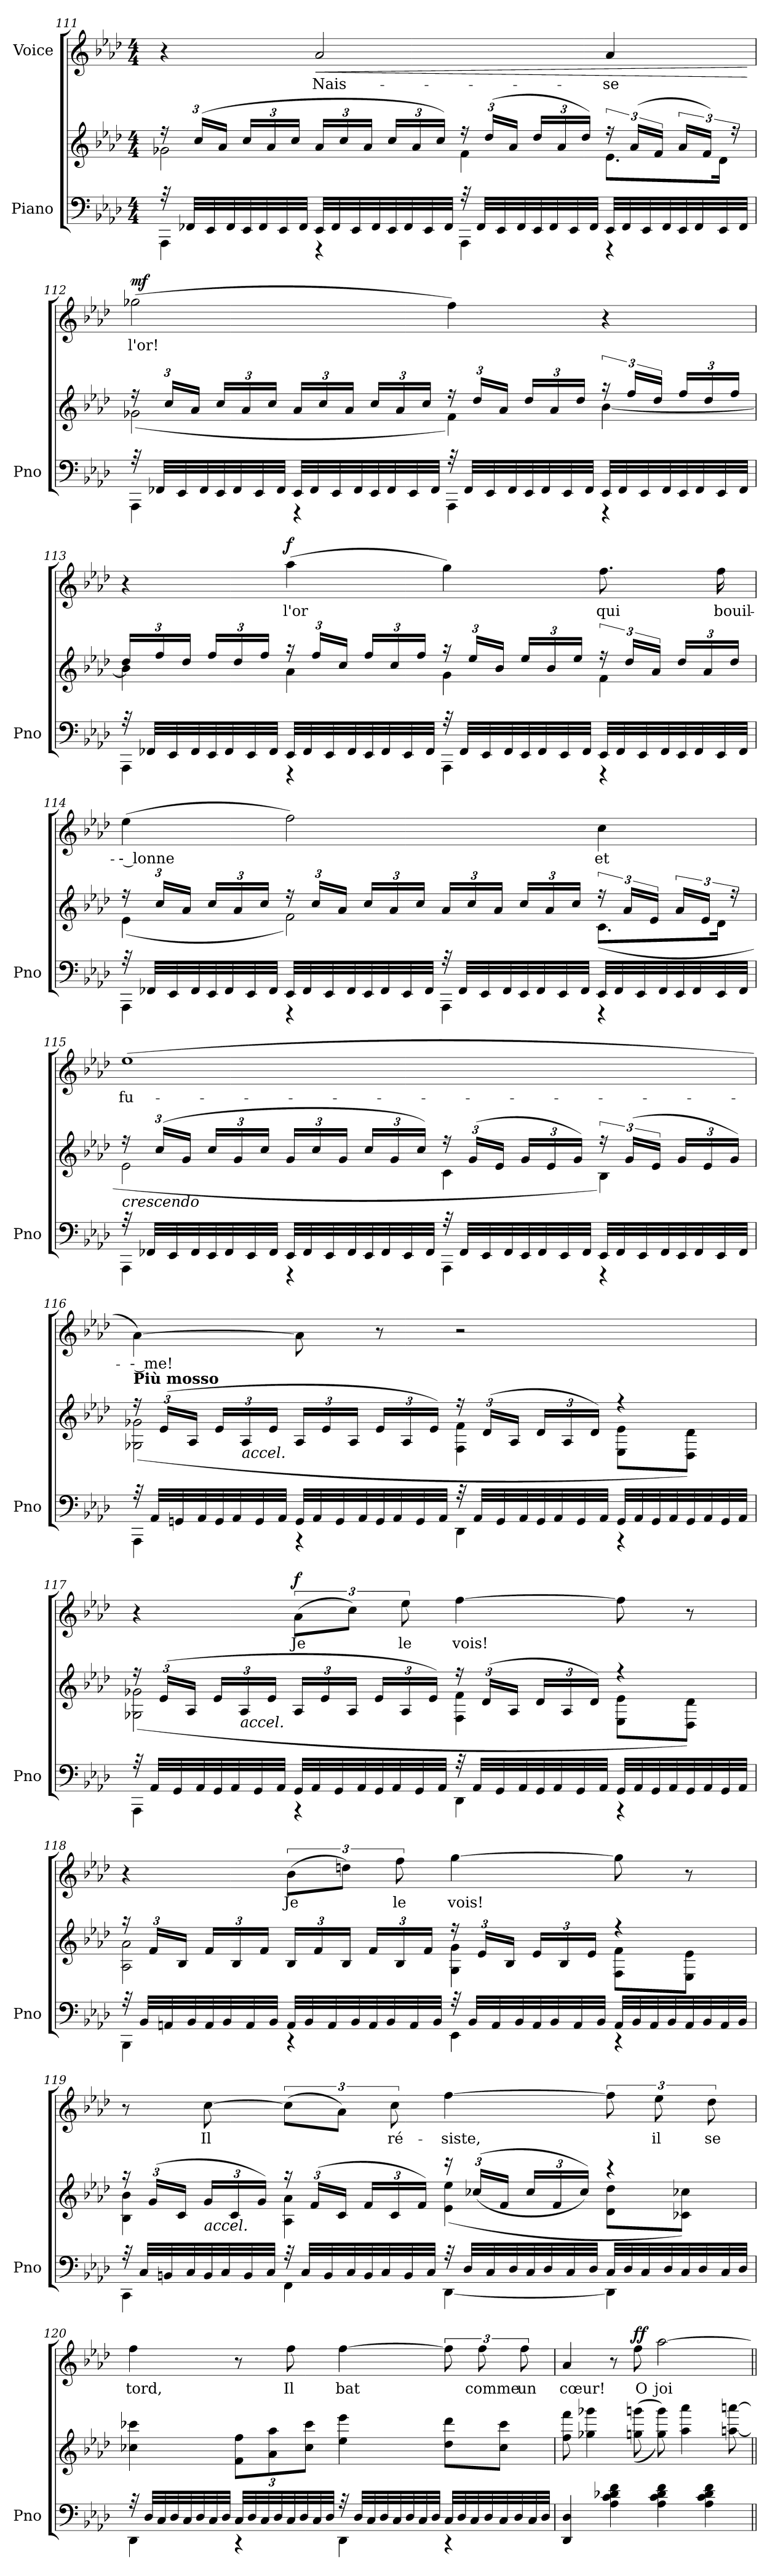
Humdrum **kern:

**kern	**kern	**dynam	**kern	**text	**dynam
*part2	*part2	*part2	*part1	*part1	*part1
*staff3	*staff2	*staff2/3	*staff1	*staff1	*staff1
*I"Piano	*	*	*I"Voice	*	*
*I'Pno	*	*	*	*	*
!!LO:LB:g=z
*clefF4	*clefG2	*	*clefG2	*	*
*k[b-e-a-d-]	*k[b-e-a-d-]	*	*k[b-e-a-d-]	*	*
*M4/4	*M4/4	*	*M4/4	*	*
=111	=111	=111	=111	=111	=111
*^	*	*	*	*	*
*	*	*Xbrackettup	*	*	*	*
*	*	*^	*	*	*	*
32r	4AAA-\	24r	2g-X\	.	4r	.	.
32FF-X/LLL	.	.	.	.	.	.	.
.	.	(>24cc/LL	.	.	.	.	.
32EE-/	.	.	.	.	.	.	.
.	.	24a-/JJ	.	.	.	.	.
32FF-/	.	.	.	.	.	.	.
32EE-/	.	24cc/LL	.	.	.	.	.
32FF-/	.	.	.	.	.	.	.
.	.	24a-/	.	.	.	.	.
32EE-/	.	.	.	.	.	.	.
.	.	24cc/JJ	.	.	.	.	.
32FF-/JJJ	.	.	.	.	.	.	.
!	!	!	!	!	!	!LO:LY:b	!LO:HP:b
32EE-/LLL	4r	24a-/LL	.	.	2a-/	Nais-	<
32FF-/	.	.	.	.	.	.	.
.	.	24cc/	.	.	.	.	.
32EE-/	.	.	.	.	.	.	.
.	.	24a-/JJ	.	.	.	.	.
32FF-/	.	.	.	.	.	.	.
32EE-/	.	24cc/LL	.	.	.	.	.
32FF-/	.	.	.	.	.	.	.
.	.	24a-/	.	.	.	.	.
32EE-/	.	.	.	.	.	.	.
.	.	24cc/JJ)	.	.	.	.	.
32FF-/JJJ	.	.	.	.	.	.	.
32r	4AAA-\	24r	4f\	.	.	.	.
32FF-/LLL	.	.	.	.	.	.	.
.	.	(24dd-/LL	.	.	.	.	.
32EE-/	.	.	.	.	.	.	.
.	.	24a-/JJ	.	.	.	.	.
32FF-/	.	.	.	.	.	.	.
32EE-/	.	24dd-/LL	.	.	.	.	.
32FF-/	.	.	.	.	.	.	.
.	.	24a-/	.	.	.	.	.
32EE-/	.	.	.	.	.	.	.
.	.	24dd-/JJ)	.	.	.	.	.
32FF-/JJJ	.	.	.	.	.	.	.
*	*	*brackettup	*	*	*	*	*
!	!	!	!	!	!	!LO:LY:b	!
32EE-/LLL	4r	24r	8.e-\L	.	4a-/	-se	.
32FF-/	.	.	.	.	.	.	.
.	.	(24a-/LL	.	.	.	.	.
32EE-/	.	.	.	.	.	.	.
.	.	24f/JJ	.	.	.	.	.
32FF-/	.	.	.	.	.	.	.
32EE-/	.	24a-/LL	.	.	.	.	.
32FF-/	.	.	.	.	.	.	.
.	.	24f/JJ)	.	.	.	.	.
32EE-/	.	.	16d-\Jk	.	.	.	.
.	.	24r	.	.	.	.	.
32FF-/JJJ	.	.	.	.	.	.	.
*v	*v	*	*	*	*	*	*
*	*v	*v	*	*	*	*
.	.	.	.	.	[
!!LO:LB:g=z
=112	=112	=112	=112	=112	=112
*^	*	*	*	*	*
*	*	*Xbrackettup	*	*	*	*
*	*	*^	*	*	*	*
!	!	!	!	!	!	!LO:LY:b	!LO:DY:a
32r	4AAA-\	24r	(2g-X\	.	(2gg-X\	l'or!	mf
32FF-X/LLL	.	.	.	.	.	.	.
.	.	24cc/LL	.	.	.	.	.
32EE-/	.	.	.	.	.	.	.
.	.	24a-/JJ	.	.	.	.	.
32FF-/	.	.	.	.	.	.	.
32EE-/	.	24cc/LL	.	.	.	.	.
32FF-/	.	.	.	.	.	.	.
.	.	24a-/	.	.	.	.	.
32EE-/	.	.	.	.	.	.	.
.	.	24cc/JJ	.	.	.	.	.
32FF-/JJJ	.	.	.	.	.	.	.
32EE-/LLL	4r	24a-/LL	.	.	.	.	.
32FF-/	.	.	.	.	.	.	.
.	.	24cc/	.	.	.	.	.
32EE-/	.	.	.	.	.	.	.
.	.	24a-/JJ	.	.	.	.	.
32FF-/	.	.	.	.	.	.	.
32EE-/	.	24cc/LL	.	.	.	.	.
32FF-/	.	.	.	.	.	.	.
.	.	24a-/	.	.	.	.	.
32EE-/	.	.	.	.	.	.	.
.	.	24cc/JJ	.	.	.	.	.
32FF-/JJJ	.	.	.	.	.	.	.
32r	4AAA-\	24r	4f\)	.	4ff\)	.	.
32FF-/LLL	.	.	.	.	.	.	.
.	.	24dd-/LL	.	.	.	.	.
32EE-/	.	.	.	.	.	.	.
.	.	24a-/JJ	.	.	.	.	.
32FF-/	.	.	.	.	.	.	.
32EE-/	.	24dd-/LL	.	.	.	.	.
32FF-/	.	.	.	.	.	.	.
.	.	24a-/	.	.	.	.	.
32EE-/	.	.	.	.	.	.	.
.	.	24dd-/JJ	.	.	.	.	.
32FF-/JJJ	.	.	.	.	.	.	.
*	*	*brackettup	*	*	*	*	*
32EE-/LLL	4r	24r	[4b-\	.	4r	.	.
32FF-/	.	.	.	.	.	.	.
.	.	24ff/LL	.	.	.	.	.
32EE-/	.	.	.	.	.	.	.
.	.	24dd-/JJ	.	.	.	.	.
32FF-/	.	.	.	.	.	.	.
32EE-/	.	24ff/LL	.	.	.	.	.
32FF-/	.	.	.	.	.	.	.
.	.	24dd-/	.	.	.	.	.
32EE-/	.	.	.	.	.	.	.
.	.	24ff/JJ	.	.	.	.	.
32FF-/JJJ	.	.	.	.	.	.	.
!!LO:PB:g=z
=113	=113	=113	=113	=113	=113	=113	=113
*	*	*Xbrackettup	*	*	*	*	*
32r	4AAA-\	24dd-/LL	4b-\]	.	4r	.	.
32FF-X/LLL	.	.	.	.	.	.	.
.	.	24ff/	.	.	.	.	.
32EE-/	.	.	.	.	.	.	.
.	.	24dd-/JJ	.	.	.	.	.
32FF-/	.	.	.	.	.	.	.
32EE-/	.	24ff/LL	.	.	.	.	.
32FF-/	.	.	.	.	.	.	.
.	.	24dd-/	.	.	.	.	.
32EE-/	.	.	.	.	.	.	.
.	.	24ff/JJ	.	.	.	.	.
32FF-/JJJ	.	.	.	.	.	.	.
!	!	!	!	!	!	!LO:LY:b	!LO:DY:a
32EE-/LLL	4r	24r	4a-\	.	(4aa-\	l'or	f
32FF-/	.	.	.	.	.	.	.
.	.	24ff/LL	.	.	.	.	.
32EE-/	.	.	.	.	.	.	.
.	.	24cc/JJ	.	.	.	.	.
32FF-/	.	.	.	.	.	.	.
32EE-/	.	24ff/LL	.	.	.	.	.
32FF-/	.	.	.	.	.	.	.
.	.	24cc/	.	.	.	.	.
32EE-/	.	.	.	.	.	.	.
.	.	24ff/JJ	.	.	.	.	.
32FF-/JJJ	.	.	.	.	.	.	.
32r	4AAA-\	24r	4g\	.	4gg\)	.	.
32FF-/LLL	.	.	.	.	.	.	.
.	.	24ee-/LL	.	.	.	.	.
32EE-/	.	.	.	.	.	.	.
.	.	24b-/JJ	.	.	.	.	.
32FF-/	.	.	.	.	.	.	.
32EE-/	.	24ee-/LL	.	.	.	.	.
32FF-/	.	.	.	.	.	.	.
.	.	24b-/	.	.	.	.	.
32EE-/	.	.	.	.	.	.	.
.	.	24ee-/JJ	.	.	.	.	.
32FF-/JJJ	.	.	.	.	.	.	.
*	*	*brackettup	*	*	*	*	*
!	!	!	!	!	!	!LO:LY:b	!
32EE-/LLL	4r	24r	4f\	.	8.ff\	qui	.
32FF-/	.	.	.	.	.	.	.
.	.	24dd-/LL	.	.	.	.	.
32EE-/	.	.	.	.	.	.	.
.	.	24a-/JJ	.	.	.	.	.
32FF-/	.	.	.	.	.	.	.
32EE-/	.	24dd-/LL	.	.	.	.	.
32FF-/	.	.	.	.	.	.	.
.	.	24a-/	.	.	.	.	.
!	!	!	!	!	!	!LO:LY:b	!
32EE-/	.	.	.	.	16ff\	bouil-	.
.	.	24dd-/JJ	.	.	.	.	.
32FF-/JJJ	.	.	.	.	.	.	.
!!LO:LB:g=z
=114	=114	=114	=114	=114	=114	=114	=114
*	*	*Xbrackettup	*	*	*	*	*
!	!	!	!	!	!	!LO:LY:b	!
32r	4AAA-\	24r	(4e-\	.	(4ee-\	-- lonne	.
32FF-X/LLL	.	.	.	.	.	.	.
.	.	24cc/LL	.	.	.	.	.
32EE-/	.	.	.	.	.	.	.
.	.	24a-/JJ	.	.	.	.	.
32FF-/	.	.	.	.	.	.	.
32EE-/	.	24cc/LL	.	.	.	.	.
32FF-/	.	.	.	.	.	.	.
.	.	24a-/	.	.	.	.	.
32EE-/	.	.	.	.	.	.	.
.	.	24cc/JJ	.	.	.	.	.
32FF-/JJJ	.	.	.	.	.	.	.
32EE-/LLL	4r	24r	2f\)	.	2ff\)	.	.
32FF-/	.	.	.	.	.	.	.
.	.	24cc/LL	.	.	.	.	.
32EE-/	.	.	.	.	.	.	.
.	.	24a-/JJ	.	.	.	.	.
32FF-/	.	.	.	.	.	.	.
32EE-/	.	24cc/LL	.	.	.	.	.
32FF-/	.	.	.	.	.	.	.
.	.	24a-/	.	.	.	.	.
32EE-/	.	.	.	.	.	.	.
.	.	24cc/JJ	.	.	.	.	.
32FF-/JJJ	.	.	.	.	.	.	.
32r	4AAA-\	24a-/LL	.	.	.	.	.
32FF-/LLL	.	.	.	.	.	.	.
.	.	24cc/	.	.	.	.	.
32EE-/	.	.	.	.	.	.	.
.	.	24a-/JJ	.	.	.	.	.
32FF-/	.	.	.	.	.	.	.
32EE-/	.	24cc/LL	.	.	.	.	.
32FF-/	.	.	.	.	.	.	.
.	.	24a-/	.	.	.	.	.
32EE-/	.	.	.	.	.	.	.
.	.	24cc/JJ	.	.	.	.	.
32FF-/JJJ	.	.	.	.	.	.	.
*	*	*brackettup	*	*	*	*	*
!	!	!	!	!	!	!LO:LY:b	!
32EE-/LLL	4r	24r	(8.c\L	.	4cc\	et	.
32FF-/	.	.	.	.	.	.	.
.	.	24a-/LL	.	.	.	.	.
32EE-/	.	.	.	.	.	.	.
.	.	24e-/JJ	.	.	.	.	.
32FF-/	.	.	.	.	.	.	.
32EE-/	.	24a-/LL	.	.	.	.	.
32FF-/	.	.	.	.	.	.	.
.	.	24e-/JJ	.	.	.	.	.
32EE-/	.	.	16d-\Jk	.	.	.	.
.	.	24r	.	.	.	.	.
32FF-/JJJ	.	.	.	.	.	.	.
!!LO:LB:g=z
=115	=115	=115	=115	=115	=115	=115	=115
*	*	*Xbrackettup	*	*	*	*	*
!	!	!LO:TX:b:i:t=crescendo	!	!	!	!	!
!	!	!	!	!	!	!LO:LY:b	!
32r	4AAA-\	24r	2e-\	.	(1ee-	fu-	.
32FF-X/LLL	.	.	.	.	.	.	.
.	.	(>24cc/LL	.	.	.	.	.
32EE-/	.	.	.	.	.	.	.
.	.	24g/JJ	.	.	.	.	.
32FF-/	.	.	.	.	.	.	.
32EE-/	.	24cc/LL	.	.	.	.	.
32FF-/	.	.	.	.	.	.	.
.	.	24g/	.	.	.	.	.
32EE-/	.	.	.	.	.	.	.
.	.	24cc/JJ	.	.	.	.	.
32FF-/JJJ	.	.	.	.	.	.	.
32EE-/LLL	4r	24g/LL	.	.	.	.	.
32FF-/	.	.	.	.	.	.	.
.	.	24cc/	.	.	.	.	.
32EE-/	.	.	.	.	.	.	.
.	.	24g/JJ	.	.	.	.	.
32FF-/	.	.	.	.	.	.	.
32EE-/	.	24cc/LL	.	.	.	.	.
32FF-/	.	.	.	.	.	.	.
.	.	24g/	.	.	.	.	.
32EE-/	.	.	.	.	.	.	.
.	.	24cc/JJ)	.	.	.	.	.
32FF-/JJJ	.	.	.	.	.	.	.
32r	4AAA-\	24r	4c\	.	.	.	.
32FF-/LLL	.	.	.	.	.	.	.
.	.	(24g/LL	.	.	.	.	.
32EE-/	.	.	.	.	.	.	.
.	.	24e-/JJ	.	.	.	.	.
32FF-/	.	.	.	.	.	.	.
32EE-/	.	24g/LL	.	.	.	.	.
32FF-/	.	.	.	.	.	.	.
.	.	24e-/	.	.	.	.	.
32EE-/	.	.	.	.	.	.	.
.	.	24g/JJ)	.	.	.	.	.
32FF-/JJJ	.	.	.	.	.	.	.
*	*	*brackettup	*	*	*	*	*
32EE-/LLL	4r	24r	4B-\)	.	.	.	.
32FF-/	.	.	.	.	.	.	.
.	.	(24g/LL	.	.	.	.	.
32EE-/	.	.	.	.	.	.	.
.	.	24e-/JJ	.	.	.	.	.
32FF-/	.	.	.	.	.	.	.
32EE-/	.	24g/LL	.	.	.	.	.
32FF-/	.	.	.	.	.	.	.
.	.	24e-/	.	.	.	.	.
32EE-/	.	.	.	.	.	.	.
.	.	24g/JJ)	.	.	.	.	.
32FF-/JJJ	.	.	.	.	.	.	.
!!LO:LB:g=z
=116	=116	=116	=116	=116	=116	=116	=116
*	*	*Xbrackettup	*	*	*	*	*
!	!	!LO:TX:a:B:t=Più mosso	!	!	!	!	!
!	!	!	!	!LO:DY:b	!	!LO:LY:b	!
!	!	!	!	!LO:DY:n=1:b	!	!	!
32r	4AAA-\	24r	(2G-X\ 2g-X\	other-dynamics f	[4a-\)	-- me!	.
32AA-/LLL	.	.	.	.	.	.	.
.	.	(>24e-/LL	.	.	.	.	.
32GGn/	.	.	.	.	.	.	.
.	.	24A-/JJ	.	.	.	.	.
32AA-/	.	.	.	.	.	.	.
32GG/	.	24e-/LL	.	.	.	.	.
32AA-/	.	.	.	.	.	.	.
!	!	!LO:TX:b:i:t=accel.	!	!	!	!	!
.	.	24A-/	.	.	.	.	.
32GG/	.	.	.	.	.	.	.
.	.	24e-/JJ	.	.	.	.	.
32AA-/JJJ	.	.	.	.	.	.	.
32GG/LLL	4r	24A-/LL	.	.	8a-\]	.	.
32AA-/	.	.	.	.	.	.	.
.	.	24e-/	.	.	.	.	.
32GG/	.	.	.	.	.	.	.
.	.	24A-/JJ	.	.	.	.	.
32AA-/	.	.	.	.	.	.	.
32GG/	.	24e-/LL	.	.	8r	.	.
32AA-/	.	.	.	.	.	.	.
.	.	24A-/	.	.	.	.	.
32GG/	.	.	.	.	.	.	.
.	.	24e-/JJ)	.	.	.	.	.
32AA-/JJJ	.	.	.	.	.	.	.
32r	4DD-\	24r	4F\ 4f\	.	2r	.	.
32AA-/LLL	.	.	.	.	.	.	.
.	.	(24d-/LL	.	.	.	.	.
32GG/	.	.	.	.	.	.	.
.	.	24A-/JJ	.	.	.	.	.
32AA-/	.	.	.	.	.	.	.
32GG/	.	24d-/LL	.	.	.	.	.
32AA-/	.	.	.	.	.	.	.
.	.	24A-/	.	.	.	.	.
32GG/	.	.	.	.	.	.	.
.	.	24d-/JJ)	.	.	.	.	.
32AA-/JJJ	.	.	.	.	.	.	.
32GG/LLL	4r	4r	8E-\ 8e-\L	.	.	.	.
32AA-/	.	.	.	.	.	.	.
32GG/	.	.	.	.	.	.	.
32AA-/	.	.	.	.	.	.	.
32GG/	.	.	8D-\ 8d-\J)	.	.	.	.
32AA-/	.	.	.	.	.	.	.
32GG/	.	.	.	.	.	.	.
32AA-/JJJ	.	.	.	.	.	.	.
!!LO:PB:g=z
=117	=117	=117	=117	=117	=117	=117	=117
32r	4AAA-\	24r	(2G-X\ 2g-X\	.	4r	.	.
32AA-/LLL	.	.	.	.	.	.	.
.	.	(>24e-/LL	.	.	.	.	.
32GG/	.	.	.	.	.	.	.
.	.	24A-/JJ	.	.	.	.	.
32AA-/	.	.	.	.	.	.	.
32GG/	.	24e-/LL	.	.	.	.	.
32AA-/	.	.	.	.	.	.	.
!	!	!LO:TX:b:i:t=accel.	!	!	!	!	!
.	.	24A-/	.	.	.	.	.
32GG/	.	.	.	.	.	.	.
.	.	24e-/JJ	.	.	.	.	.
32AA-/JJJ	.	.	.	.	.	.	.
!	!	!	!	!	!	!LO:LY:b	!LO:DY:a
32GG/LLL	4r	24A-/LL	.	.	(12a-\L	Je	f
32AA-/	.	.	.	.	.	.	.
.	.	24e-/	.	.	.	.	.
32GG/	.	.	.	.	.	.	.
.	.	24A-/JJ	.	.	12cc\J)	.	.
32AA-/	.	.	.	.	.	.	.
32GG/	.	24e-/LL	.	.	.	.	.
32AA-/	.	.	.	.	.	.	.
!	!	!	!	!	!	!LO:LY:b	!
.	.	24A-/	.	.	12ee-\	le	.
32GG/	.	.	.	.	.	.	.
.	.	24e-/JJ)	.	.	.	.	.
32AA-/JJJ	.	.	.	.	.	.	.
!	!	!	!	!	!	!LO:LY:b	!
32r	4DD-\	24r	4F\ 4f\	.	[4ff\	vois!	.
32AA-/LLL	.	.	.	.	.	.	.
.	.	(24d-/LL	.	.	.	.	.
32GG/	.	.	.	.	.	.	.
.	.	24A-/JJ	.	.	.	.	.
32AA-/	.	.	.	.	.	.	.
32GG/	.	24d-/LL	.	.	.	.	.
32AA-/	.	.	.	.	.	.	.
.	.	24A-/	.	.	.	.	.
32GG/	.	.	.	.	.	.	.
.	.	24d-/JJ)	.	.	.	.	.
32AA-/JJJ	.	.	.	.	.	.	.
32GG/LLL	4r	4r	8E-\ 8e-\L	.	8ff\]	.	.
32AA-/	.	.	.	.	.	.	.
32GG/	.	.	.	.	.	.	.
32AA-/	.	.	.	.	.	.	.
32GG/	.	.	8D-\ 8d-\J)	.	8r	.	.
32AA-/	.	.	.	.	.	.	.
32GG/	.	.	.	.	.	.	.
32AA-/JJJ	.	.	.	.	.	.	.
!!LO:LB:g=z
=118	=118	=118	=118	=118	=118	=118	=118
!	!	!	!	!LO:DY:b	!	!	!
!	!	!	!	!LO:DY:n=1:b	!	!	!
32r	4BBB-\	24r	2A-\ 2a-\	other-dynamics f	4r	.	.
32BB-/LLL	.	.	.	.	.	.	.
.	.	24f/LL	.	.	.	.	.
32AAn/	.	.	.	.	.	.	.
.	.	24B-/JJ	.	.	.	.	.
32BB-/	.	.	.	.	.	.	.
32AA/	.	24f/LL	.	.	.	.	.
32BB-/	.	.	.	.	.	.	.
.	.	24B-/	.	.	.	.	.
32AA/	.	.	.	.	.	.	.
.	.	24f/JJ	.	.	.	.	.
32BB-/JJJ	.	.	.	.	.	.	.
!	!	!	!	!	!	!LO:LY:b	!LO:DY:a
!	!	!	!	!	!	!	!LO:DY:n=1:a
32AA/LLL	4r	24B-/LL	.	.	(12b-\L	Je	other-dynamics f
32BB-/	.	.	.	.	.	.	.
.	.	24f/	.	.	.	.	.
32AA/	.	.	.	.	.	.	.
.	.	24B-/JJ	.	.	12ddn\J)	.	.
32BB-/	.	.	.	.	.	.	.
32AA/	.	24f/LL	.	.	.	.	.
32BB-/	.	.	.	.	.	.	.
!	!	!	!	!	!	!LO:LY:b	!
.	.	24B-/	.	.	12ff\	le	.
32AA/	.	.	.	.	.	.	.
.	.	24f/JJ	.	.	.	.	.
32BB-/JJJ	.	.	.	.	.	.	.
!	!	!	!	!	!	!LO:LY:b	!
32r	4EE-\	24r	4G\ 4g\	.	[4gg\	vois!	.
32BB-/LLL	.	.	.	.	.	.	.
.	.	24e-/LL	.	.	.	.	.
32AA/	.	.	.	.	.	.	.
.	.	24B-/JJ	.	.	.	.	.
32BB-/	.	.	.	.	.	.	.
32AA/	.	24e-/LL	.	.	.	.	.
32BB-/	.	.	.	.	.	.	.
.	.	24B-/	.	.	.	.	.
32AA/	.	.	.	.	.	.	.
.	.	24e-/JJ	.	.	.	.	.
32BB-/JJJ	.	.	.	.	.	.	.
32AA/LLL	4r	4r	8F\ 8f\L	.	8gg\]	.	.
32BB-/	.	.	.	.	.	.	.
32AA/	.	.	.	.	.	.	.
32BB-/	.	.	.	.	.	.	.
32AA/	.	.	8E-\ 8e-\J	.	8r	.	.
32BB-/	.	.	.	.	.	.	.
32AA/	.	.	.	.	.	.	.
32BB-/JJJ	.	.	.	.	.	.	.
!!LO:LB:g=z
=119	=119	=119	=119	=119	=119	=119	=119
32r	4CC\	24r	4B-\ 4b-\	.	8r	.	.
32C/LLL	.	.	.	.	.	.	.
.	.	(24g/LL	.	.	.	.	.
32BBn/	.	.	.	.	.	.	.
.	.	24c/JJ	.	.	.	.	.
32C/	.	.	.	.	.	.	.
!	!	!LO:TX:b:i:t=accel.	!	!	!	!	!
!	!	!	!	!	!	!LO:LY:b	!
32BB/	.	24g/LL	.	.	[8cc\	Il	.
32C/	.	.	.	.	.	.	.
.	.	24c/	.	.	.	.	.
32BB/	.	.	.	.	.	.	.
.	.	24g/JJ)	.	.	.	.	.
32C/JJJ	.	.	.	.	.	.	.
32r	4FF\	24r	4A-\ 4a-\	.	(12cc\L]	.	.
32C/LLL	.	.	.	.	.	.	.
.	.	(24f/LL	.	.	.	.	.
32BB/	.	.	.	.	.	.	.
.	.	24c/JJ	.	.	12a-\J)	.	.
32C/	.	.	.	.	.	.	.
32BB/	.	24f/LL	.	.	.	.	.
32C/	.	.	.	.	.	.	.
!	!	!	!	!	!	!LO:LY:b	!
.	.	24c/	.	.	12cc\	ré-	.
32BB/	.	.	.	.	.	.	.
.	.	24f/JJ)	.	.	.	.	.
32C/JJJ	.	.	.	.	.	.	.
!	!	!	!	!	!	!LO:LY:b	!
32r	[4DD-\	24r	(4e-\ 4ee-\	.	[4ff\	-siste,	.
32D-/LLL	.	.	.	.	.	.	.
.	.	((24cc-X/LL	.	.	.	.	.
32C/	.	.	.	.	.	.	.
.	.	24f/JJ	.	.	.	.	.
32D-/	.	.	.	.	.	.	.
32C/	.	24cc-/LL	.	.	.	.	.
32D-/	.	.	.	.	.	.	.
.	.	24f/	.	.	.	.	.
32C/	.	.	.	.	.	.	.
.	.	24cc-/JJ))	.	.	.	.	.
32D-/JJJ	.	.	.	.	.	.	.
32C/LLL	4DD-\]	4r	8d-\ 8dd-\L	.	12ff\]	.	.
32D-/	.	.	.	.	.	.	.
32C/	.	.	.	.	.	.	.
!	!	!	!	!	!	!LO:LY:b	!
.	.	.	.	.	12ee-\	il	.
32D-/	.	.	.	.	.	.	.
32C/	.	.	8c-X\ 8cc-X\J)	.	.	.	.
32D-/	.	.	.	.	.	.	.
!	!	!	!	!	!	!LO:LY:b	!
.	.	.	.	.	12dd-\	se	.
32C/	.	.	.	.	.	.	.
32D-/JJJ	.	.	.	.	.	.	.
*	*	*v	*v	*	*	*	*
!!LO:LB:g=z
=120	=120	=120	=120	=120	=120	=120
!	!	!	!	!	!LO:LY:b	!
32r	4DD-\	4cc-X\ 4ccc-X\	.	4ff\	tord,	.
32D-/LLL	.	.	.	.	.	.
32C/	.	.	.	.	.	.
32D-/	.	.	.	.	.	.
32C/	.	.	.	.	.	.
32D-/	.	.	.	.	.	.
32C/	.	.	.	.	.	.
32D-/JJJ	.	.	.	.	.	.
*	*	*brackettup	*	*	*	*
32C/LLL	4r	12f\ 12ff\L	.	8r	.	.
32D-/	.	.	.	.	.	.
32C/	.	.	.	.	.	.
.	.	12a-\ 12aa-\	.	.	.	.
32D-/	.	.	.	.	.	.
!	!	!	!	!	!LO:LY:b	!
32C/	.	.	.	8ff\	Il	.
32D-/	.	.	.	.	.	.
.	.	12cc-\ 12ccc-\J	.	.	.	.
32C/	.	.	.	.	.	.
32D-/JJJ	.	.	.	.	.	.
!	!	!	!	!	!LO:LY:b	!
32r	4DD-\	4ee-\ 4eee-\	.	[4ff\	bat	.
32D-/LLL	.	.	.	.	.	.
32C/	.	.	.	.	.	.
32D-/	.	.	.	.	.	.
32C/	.	.	.	.	.	.
32D-/	.	.	.	.	.	.
32C/	.	.	.	.	.	.
32D-/JJJ	.	.	.	.	.	.
32C/LLL	4r	8dd-\ 8ddd-\L	.	12ff\]	.	.
32D-/	.	.	.	.	.	.
32C/	.	.	.	.	.	.
!	!	!	!	!	!LO:LY:b	!
.	.	.	.	12ff\	comme	.
32D-/	.	.	.	.	.	.
32C/	.	8cc-\ 8ccc-\J	.	.	.	.
32D-/	.	.	.	.	.	.
!	!	!	!	!	!LO:LY:b	!
.	.	.	.	12ff\	un	.
32C/	.	.	.	.	.	.
32D-/JJJ	.	.	.	.	.	.
*v	*v	*	*	*	*	*
!!LO:PB:g=z
=121	=121	=121	=121	=121	=121
!	!	!	!	!LO:LY:b	!
4DD-/ 4D-/	8ff\ 8fff\	.	4a-/	cœur!	.
.	4gg-X\ 4ggg-X\	.	.	.	.
4A-\ 4c\ 4d-X\ 4f\	.	.	8r	.	.
!	!	!	!	!LO:LY:b	!LO:DY:a
.	((<8ggn\ 8gggn\	.	8ff\	O	ff
!	!	!	!	!LO:LY:b	!
4A-\ 4c\ 4d-\ 4f\	8gg\ 8ggg\))	.	[2aa-\	joi-	.
.	4aa-\ 4aaa-\	.	.	.	.
4A-\ 4c\ 4d-\ 4f\	.	.	.	.	.
.	[8aan\ [8aaan\	.	.	.	.
=||	=||	=||	=||	=||	=||
*-	*-	*-	*-	*-	*-
